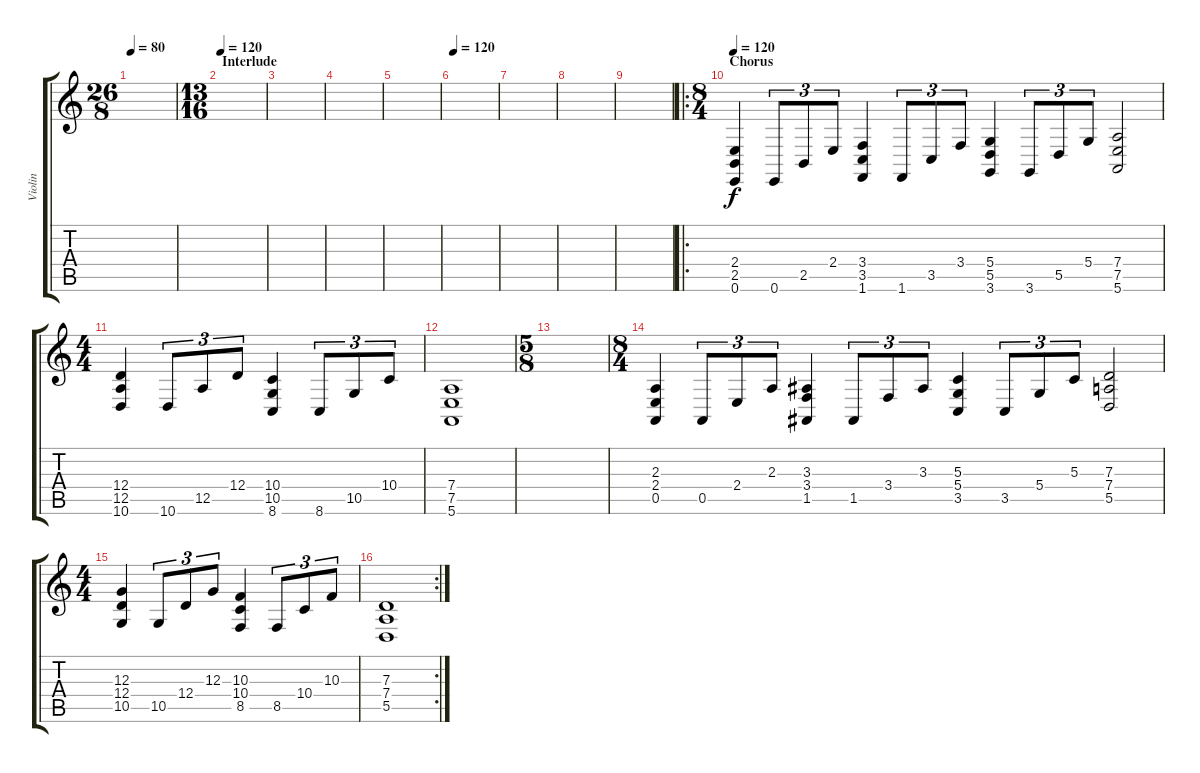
\track ("Violin" "Violin") {instrument violin}
\staff {score tabs}
\tuning (E4 B3 G3 D3 A2 E2) {hide}
\ts (26 8)
\tempo 80
\clef g2
\ks c
|
\ts (13 16)
\section ("" "Interlude")
\tempo 120
|
|
|
|
\tempo 120
|
|
|
|
\ro
\ts (8 4)
\section ("" "Chorus")
\tempo 120
(2.4 2.5 0.6).4 0.6.8{tu (3 2)} 2.5.8{tu (3 2)} 2.4.8{tu (3 2)} (3.4 3.5 1.6).4 1.6.8{tu (3 2)} 3.5.8{tu (3 2)} 3.4.8{tu (3 2)} (5.4 5.5 3.6).4 3.6.8{tu (3 2)} 5.5.8{tu (3 2)} 5.4.8{tu (3 2)} (7.4 7.5 5.6).2 |
\ts (4 4)
(12.4 12.5 10.6).4 10.6.8{tu (3 2)} 12.5.8{tu (3 2)} 12.4.8{tu (3 2)} (10.4 10.5 8.6).4 8.6.8{tu (3 2)} 10.5.8{tu (3 2)} 10.4.8{tu (3 2)} |
(7.4 7.5 5.6).1 |
\ts (5 8)
|
\ts (8 4)
(2.3 2.4 0.5).4 0.5.8{tu (3 2)} 2.4.8{tu (3 2)} 2.3.8{tu (3 2)} (3.3 3.4 1.5).4 1.5.8{tu (3 2)} 3.4.8{tu (3 2)} 3.3.8{tu (3 2)} (5.3 5.4 3.5).4 3.5.8{tu (3 2)} 5.4.8{tu (3 2)} 5.3.8{tu (3 2)} (7.3 7.4 5.5).2 |
\ts (4 4)
(12.3 12.4 10.5).4 10.5.8{tu (3 2)} 12.4.8{tu (3 2)} 12.3.8{tu (3 2)} (10.3 10.4 8.5).4 8.5.8{tu (3 2)} 10.4.8{tu (3 2)} 10.3.8{tu (3 2)} |
\rc 2
(7.3 7.4 5.5).1
